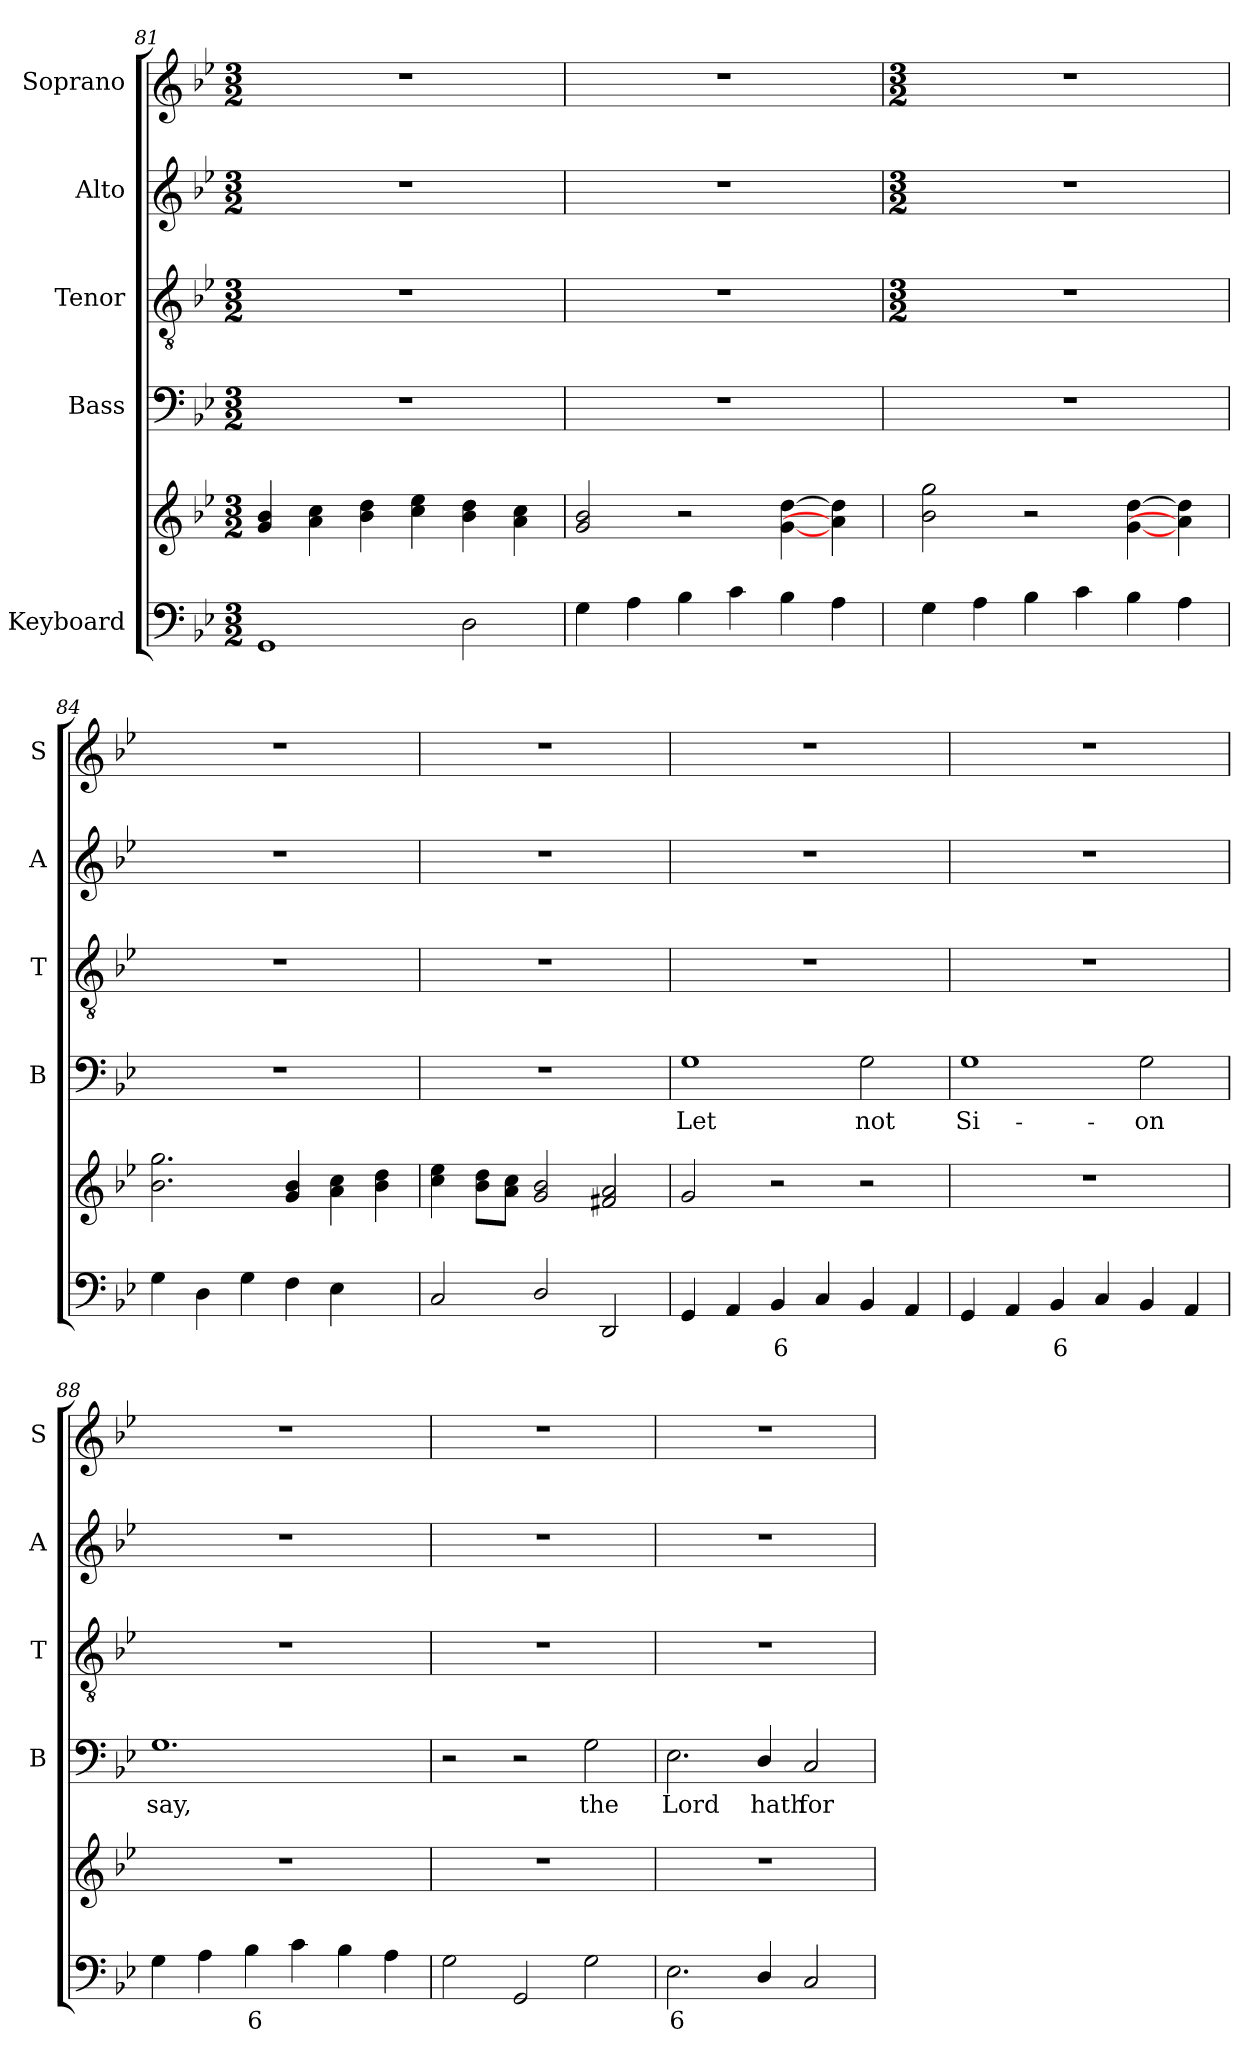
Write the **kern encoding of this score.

**kern	**text	**kern	**kern	**text	**kern	**kern	**kern
*part5	*part5	*part5	*part4	*part4	*part3	*part2	*part1
*staff6	*staff6	*staff5	*staff4	*staff4	*staff3	*staff2	*staff1
*I"Keyboard	*	*	*I"Bass	*	*I"Tenor	*I"Alto	*I"Soprano
*	*	*	*I'B	*	*I'T	*I'A	*I'S
*clefF4	*	*clefG2	*clefF4	*	*clefGv2	*clefG2	*clefG2
*k[b-e-]	*	*k[b-e-]	*k[b-e-]	*	*k[b-e-]	*k[b-e-]	*k[b-e-]
*B-:	*	*B-:	*B-:	*	*B-:	*B-:	*B-:
*M3/2	*	*M3/2	*M3/2	*	*M3/2	*M3/2	*M3/2
=81	=81	=81	=81	=81	=81	=81	=81
!	!	!	!LO:N:vis=1	!	!LO:N:vis=1	!LO:N:vis=1	!LO:N:vis=1
1GG	.	4g 4b-	1.r	.	1.r	1.r	1.r
.	.	4a 4cc	.	.	.	.	.
.	.	4b- 4dd	.	.	.	.	.
.	.	4cc 4ee-	.	.	.	.	.
2D	.	4b- 4dd	.	.	.	.	.
.	.	4a 4cc	.	.	.	.	.
=82	=82	=82	=82	=82	=82	=82	=82
!	!	!	!LO:N:vis=1	!	!LO:N:vis=1	!LO:N:vis=1	!LO:N:vis=1
4G	.	2g 2b-	1.r	.	1.r	1.r	1.r
4A	.	.	.	.	.	.	.
4B-	.	2r	.	.	.	.	.
4c	.	.	.	.	.	.	.
4B-	.	[4g [4dd	.	.	.	.	.
4A	.	4a] 4dd]	.	.	.	.	.
!!LO:LB:g=z
=83	=83	=83	=83	=83	=83	=83	=83
*	*	*	*	*	*M3/2	*M3/2	*M3/2
!	!	!	!LO:N:vis=1	!	!	!	!
4G	.	2b- 2gg	1.r	.	1.r	1.r	1.r
4A	.	.	.	.	.	.	.
4B-	.	2r	.	.	.	.	.
4c	.	.	.	.	.	.	.
4B-	.	[4g [4dd	.	.	.	.	.
4A	.	4a] 4dd]	.	.	.	.	.
=84	=84	=84	=84	=84	=84	=84	=84
!	!	!	!LO:N:vis=1	!	!	!	!
4G	.	2.b- 2.gg	1.r	.	1.r	1.r	1.r
4D	.	.	.	.	.	.	.
4G	.	.	.	.	.	.	.
4F	.	4g 4b-	.	.	.	.	.
4E-	.	4a 4cc	.	.	.	.	.
4ryy	.	4b- 4dd	.	.	.	.	.
=85	=85	=85	=85	=85	=85	=85	=85
!	!	!	!LO:N:vis=1	!	!	!	!
2C	.	4cc 4ee-	1.r	.	1.r	1.r	1.r
.	.	8b- 8ddL	.	.	.	.	.
.	.	8a 8ccJ	.	.	.	.	.
2D/	.	2g 2b-	.	.	.	.	.
2DD	.	2f#X 2a	.	.	.	.	.
=86	=86	=86	=86	=86	=86	=86	=86
!	!	!	!	!LO:LY:b	!	!	!
4GG	.	2g	1G	Let	1.r	1.r	1.r
4AA	.	.	.	.	.	.	.
!	!LO:LY:b	!	!	!	!	!	!
4BB-	6	2r	.	.	.	.	.
4C	.	.	.	.	.	.	.
!	!	!	!	!LO:LY:b	!	!	!
4BB-	.	2r	2G	not	.	.	.
4AA	.	.	.	.	.	.	.
=87	=87	=87	=87	=87	=87	=87	=87
!	!	!LO:N:vis=1	!	!LO:LY:b	!	!	!
4GG	.	1.r	1G	Si-	1.r	1.r	1.r
4AA	.	.	.	.	.	.	.
!	!LO:LY:b	!	!	!	!	!	!
4BB-	6	.	.	.	.	.	.
4C	.	.	.	.	.	.	.
!	!	!	!	!LO:LY:b	!	!	!
4BB-	.	.	2G	-on	.	.	.
4AA	.	.	.	.	.	.	.
=88	=88	=88	=88	=88	=88	=88	=88
!	!	!LO:N:vis=1	!	!LO:LY:b	!	!	!
4G	.	1.r	1.G	say,	1.r	1.r	1.r
4A	.	.	.	.	.	.	.
!	!LO:LY:b	!	!	!	!	!	!
4B-	6	.	.	.	.	.	.
4c	.	.	.	.	.	.	.
4B-	.	.	.	.	.	.	.
4A	.	.	.	.	.	.	.
=89	=89	=89	=89	=89	=89	=89	=89
!	!	!LO:N:vis=1	!	!	!	!	!
2G	.	1.r	2r	.	1.r	1.r	1.r
2GG	.	.	2r	.	.	.	.
!	!	!	!	!LO:LY:b	!	!	!
2G	.	.	2G	the	.	.	.
=90	=90	=90	=90	=90	=90	=90	=90
!	!LO:LY:b	!LO:N:vis=1	!	!LO:LY:b	!	!	!
2.E-	6	1.r	2.E-	Lord	1.r	1.r	1.r
!	!	!	!	!LO:LY:b	!	!	!
4D/	.	.	4D/	hath	.	.	.
!	!	!	!	!LO:LY:b	!	!	!
2C	.	.	2C	for-	.	.	.
=	=	=	=	=	=	=	=
*-	*-	*-	*-	*-	*-	*-	*-
